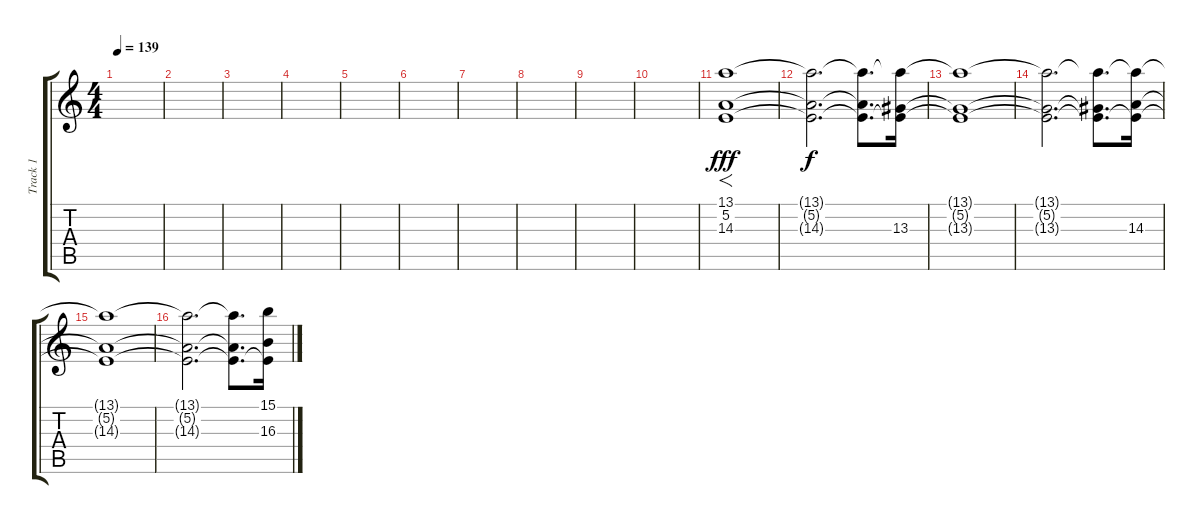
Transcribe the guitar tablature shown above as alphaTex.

\track ("Track 1" "Track 1") {instrument stringensemble1}
\staff {score tabs}
\tuning (Ab4 B3 G3 D3 A2 E2) {hide}
\ts (4 4)
\tempo 139
\clef g2
\ks c
|
|
|
|
|
|
|
|
|
|
(13.1 5.2 14.3).1{f dy fff volume 13 instrument stringensemble1} |
(13.1{t} 5.2{t} 14.3{t}).2{d dy f} (13.1{t} 5.2{t} 14.3{t}).8{d} (13.1{t} 5.2{t} 13.3).16 |
(13.1{t} 5.2{t} 13.3{t}).1 |
(13.1{t} 5.2{t} 13.3{t}).2{d} (13.1{t} 5.2{t} 13.3{t}).8{d} (13.1{t} 5.2{t} 14.3).16 |
(13.1{t} 5.2{t} 14.3{t}).1 |
(13.1{t} 5.2{t} 14.3{t}).2{d} (13.1{t} 5.2{t} 14.3{t}).8{d} (15.1 5.2{t} 16.3).16
